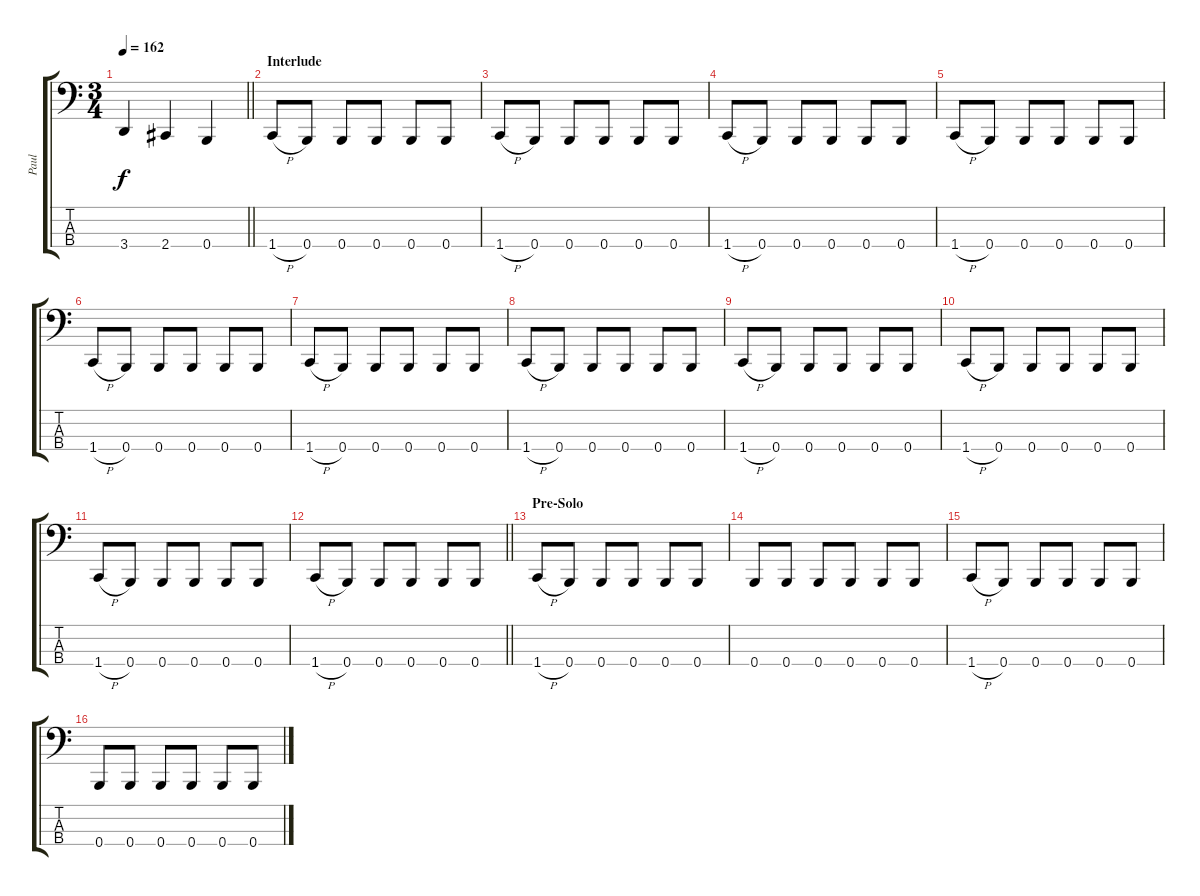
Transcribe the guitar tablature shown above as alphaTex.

\track ("Paul" "Paul") {instrument electricbasspick}
\staff {score tabs}
\tuning (E2 B1 Gb1 B0) {hide}
\ts (3 4)
\tempo 162
\clef f4
\barLineRight lightlight
\ks c
3.4.4{dy f} 2.4.4 0.4.4 |
\section ("" "Interlude")
1.4{h}.8 0.4.8 0.4.8 0.4.8 0.4.8 0.4.8 |
1.4{h}.8 0.4.8 0.4.8 0.4.8 0.4.8 0.4.8 |
1.4{h}.8 0.4.8 0.4.8 0.4.8 0.4.8 0.4.8 |
1.4{h}.8 0.4.8 0.4.8 0.4.8 0.4.8 0.4.8 |
1.4{h}.8 0.4.8 0.4.8 0.4.8 0.4.8 0.4.8 |
1.4{h}.8 0.4.8 0.4.8 0.4.8 0.4.8 0.4.8 |
1.4{h}.8 0.4.8 0.4.8 0.4.8 0.4.8 0.4.8 |
1.4{h}.8 0.4.8 0.4.8 0.4.8 0.4.8 0.4.8 |
1.4{h}.8 0.4.8 0.4.8 0.4.8 0.4.8 0.4.8 |
1.4{h}.8 0.4.8 0.4.8 0.4.8 0.4.8 0.4.8 |
\barLineRight lightlight
1.4{h}.8 0.4.8 0.4.8 0.4.8 0.4.8 0.4.8 |
\section ("" "Pre-Solo")
1.4{h}.8 0.4.8 0.4.8 0.4.8 0.4.8 0.4.8 |
0.4.8 0.4.8 0.4.8 0.4.8 0.4.8 0.4.8 |
1.4{h}.8 0.4.8 0.4.8 0.4.8 0.4.8 0.4.8 |
0.4.8 0.4.8 0.4.8 0.4.8 0.4.8 0.4.8
